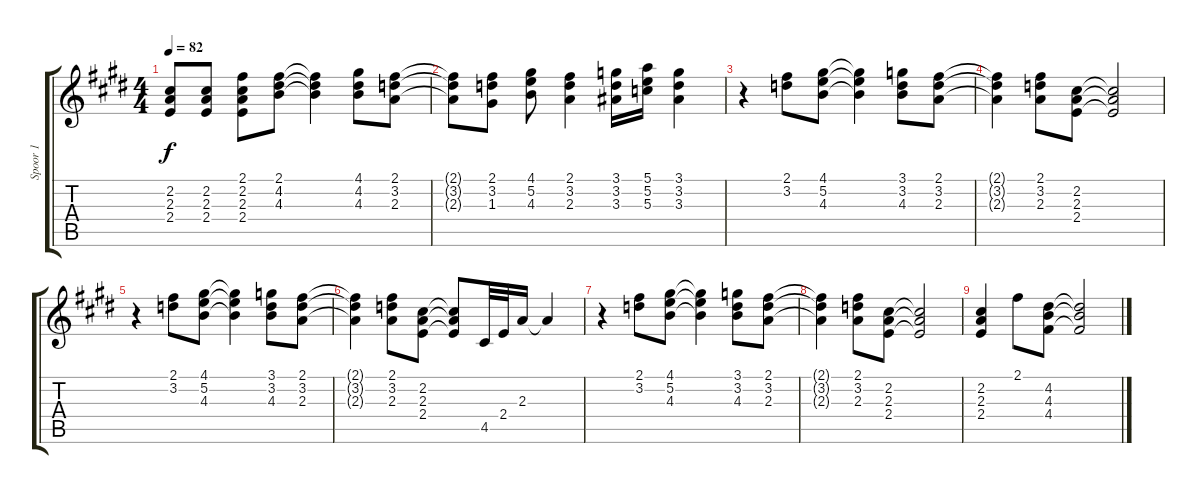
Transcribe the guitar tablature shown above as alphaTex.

\track ("Spoor 1" "Spoor 1") {instrument acousticguitarnylon}
\staff {score tabs}
\tuning (E4 B3 G3 D3 A2 E2) {hide}
\ts (4 4)
\tempo 82
\clef g2
\ks e
(2.2{t} 2.3{t} 2.4{t}).8{dy f} (2.2 2.3 2.4).8 (2.1 2.2 2.3 2.4).8 (2.1 4.2 4.3).8 (2.1{t} 4.2{t} 4.3{t}).4 (4.1 4.2 4.3).8 (2.1 3.2 2.3).8 |
(2.1{t} 3.2{t} 2.3{t}).8 (2.1 3.2 1.3).8 (4.1 5.2 4.3).8 (2.1 3.2 2.3).4 (3.1 3.2 3.3).16 (5.1 5.2 5.3).16 (3.1 3.2 3.3).4 |
r.4 (2.1 3.2).8 (4.1 5.2 4.3).8 (4.1{t} 5.2{t} 4.3{t}).4 (3.1 3.2 4.3).8 (2.1 3.2 2.3).8 |
(2.1{t} 3.2{t} 2.3{t}).4 (2.1 3.2 2.3).8 (2.2 2.3 2.4).8 (2.2{t} 2.3{t} 2.4{t}).2 |
r.4 (2.1 3.2).8 (4.1 5.2 4.3).8 (4.1{t} 5.2{t} 4.3{t}).4 (3.1 3.2 4.3).8 (2.1 3.2 2.3).8 |
(2.1{t} 3.2{t} 2.3{t}).4 (2.1 3.2 2.3).8 (2.2 2.3 2.4).8 (2.2{t} 2.3{t} 2.4{t}).8 4.5.32 2.4.32 2.3.16 2.3{t}.4 |
r.4 (2.1 3.2).8 (4.1 5.2 4.3).8 (4.1{t} 5.2{t} 4.3{t}).4 (3.1 3.2 4.3).8 (2.1 3.2 2.3).8 |
(2.1{t} 3.2{t} 2.3{t}).4 (2.1 3.2 2.3).8 (2.2 2.3 2.4).8 (2.2{t} 2.3{t} 2.4{t}).2 |
(2.2 2.3 2.4).4 2.1.8 (4.2 4.3 4.4).8 (4.2{t} 4.3{t} 4.4{t}).2
